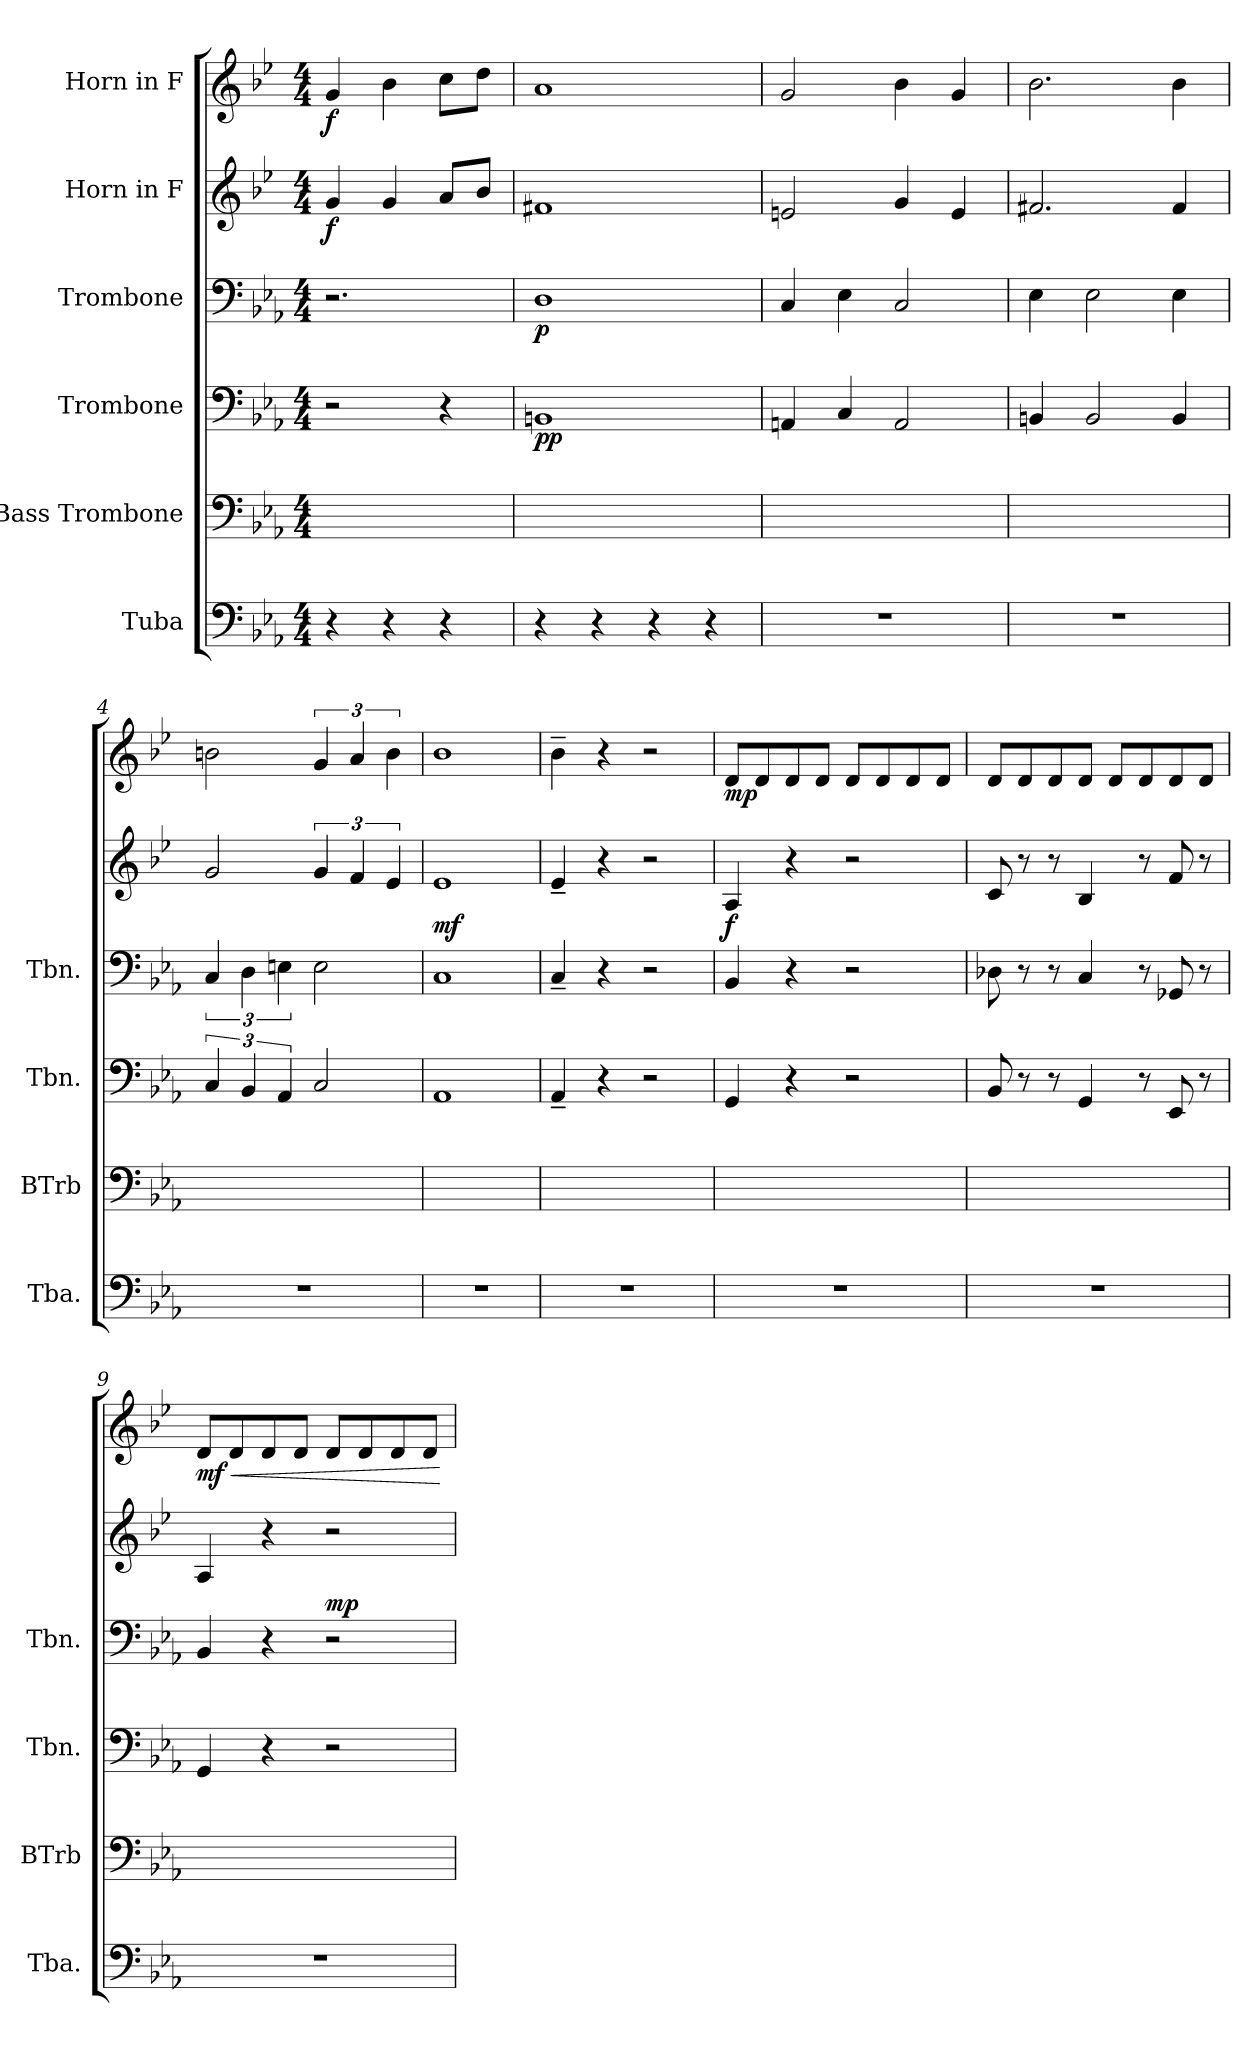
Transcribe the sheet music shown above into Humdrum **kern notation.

**kern	**kern	**kern	**dynam	**kern	**dynam	**kern	**dynam	**kern	**dynam
*part6	*part5	*part4	*part4	*part3	*part3	*part2	*part2	*part1	*part1
*staff6	*staff5	*staff4	*staff4	*staff3	*staff3	*staff2	*staff2	*staff1	*staff1
*I"Tuba	*I"Bass Trombone	*I"Trombone	*	*I"Trombone	*	*I"Horn in F	*	*I"Horn in F	*
*I'Tba.	*I'BTrb	*I'Tbn.	*	*I'Tbn.	*	*	*	*	*
*clefF4	*clefF4	*clefF4	*	*clefF4	*	*clefG2	*	*clefG2	*
*	*	*	*	*	*	*ITrd4c7	*	*ITrd4c7	*
*k[b-e-a-]	*k[b-e-a-]	*k[b-e-a-]	*	*k[b-e-a-]	*	*k[b-e-a-]	*	*k[b-e-a-]	*
*M4/4	*M4/4	*M4/4	*	*M4/4	*	*M4/4	*	*M4/4	*
*MM80	*MM80	*MM80	*	*MM80	*	*MM80	*	*MM80	*
=	=	=	=	=	=	=	=	=	=
!	!	!	!	!	!	!	!LO:DY:b	!	!LO:DY:b
4r	2ryy	2r	.	2.r	.	4c/	f	4c/	f
4r	.	.	.	.	.	4c/	.	4e-\	.
4r	4ryy	4r	.	.	.	8d/L	.	8f\L	.
.	.	.	.	.	.	8e-/J	.	8g\J	.
=1	=1	=1	=1	=1	=1	=1	=1	=1	=1
!	!	!	!LO:DY:b	!	!	!	!	!	!
!	!	!	!LO:DY:n=1:b	!	!LO:DY:b	!	!	!	!
4r	1ryy	1BBn	p p	1D	p	1Bn	.	1d	.
4r	.	.	.	.	.	.	.	.	.
4r	.	.	.	.	.	.	.	.	.
4r	.	.	.	.	.	.	.	.	.
=2	=2	=2	=2	=2	=2	=2	=2	=2	=2
1r	1ryy	4AAn/	.	4C/	.	2An/	.	2c/	.
.	.	4C/	.	4E-\	.	.	.	.	.
.	.	2AA/	.	2C/	.	4c/	.	4e-\	.
.	.	.	.	.	.	4A/	.	4c/	.
=3	=3	=3	=3	=3	=3	=3	=3	=3	=3
1r	1ryy	4BBn/	.	4E-\	.	2.Bn/	.	2.e-\	.
.	.	2BB/	.	2E-\	.	.	.	.	.
.	.	4BB/	.	4E-\	.	4B/	.	4e-\	.
=4	=4	=4	=4	=4	=4	=4	=4	=4	=4
1r	1ryy	6C/	.	6C/	.	2c/	.	2en\	.
.	.	6BB-/	.	6D\	.	.	.	.	.
.	.	6AA-/	.	6En\	.	.	.	.	.
.	.	2C/	.	2E\	.	6c/	.	6c/	.
.	.	.	.	.	.	6B-/	.	6d/	.
.	.	.	.	.	.	6A-/	.	6e\	.
=5	=5	=5	=5	=5	=5	=5	=5	=5	=5
!	!	!	!	!	!	!	!LO:DY:b	!	!
1r	1ryy	1AA-	.	1C	.	1A-	mf	1e-i	.
=6	=6	=6	=6	=6	=6	=6	=6	=6	=6
1r	1ryy	4AA-~/	.	4C~/	.	4A-~/	.	4e-~\	.
.	.	4r	.	4r	.	4r	.	4r	.
.	.	2r	.	2r	.	2r	.	2r	.
!!LO:PB:g=z
=7	=7	=7	=7	=7	=7	=7	=7	=7	=7
!	!	!	!	!	!	!	!LO:DY:b	!	!LO:DY:b
1r	1ryy	4GG/	.	4BB-/	.	4D/	f	8G/L	mp
.	.	.	.	.	.	.	.	8G/	.
.	.	4r	.	4r	.	4r	.	8G/	.
.	.	.	.	.	.	.	.	8G/J	.
.	.	2r	.	2r	.	2r	.	8G/L	.
.	.	.	.	.	.	.	.	8G/	.
.	.	.	.	.	.	.	.	8G/	.
.	.	.	.	.	.	.	.	8G/J	.
=8	=8	=8	=8	=8	=8	=8	=8	=8	=8
1r	1ryy	8BB-/	.	8D-X\	.	8F/	.	8G/L	.
.	.	8r	.	8r	.	8r	.	8G/	.
.	.	8r	.	8r	.	8r	.	8G/	.
.	.	4GG/	.	4C/	.	4E-/	.	8G/J	.
.	.	.	.	.	.	.	.	8G/L	.
.	.	8r	.	8r	.	8r	.	8G/	.
.	.	8EE-/	.	8GG-X/	.	8B-/	.	8G/	.
.	.	8r	.	8r	.	8r	.	8G/J	.
=9	=9	=9	=9	=9	=9	=9	=9	=9	=9
!	!	!	!	!	!	!	!	!	!LO:HP:b
!	!	!	!	!	!	!	!	!	!LO:DY:n=1:b
1r	1ryy	4GG/	.	4BB-/	.	4D/	.	8G/L	< mf
.	.	.	.	.	.	.	.	8G/	.
.	.	4r	.	4r	.	4r	.	8G/	.
.	.	.	.	.	.	.	.	8G/J	.
!	!	!	!	!	!LO:DY:a	!	!	!	!
.	.	2r	.	2r	mp	2r	.	8G/L	.
.	.	.	.	.	.	.	.	8G/	.
.	.	.	.	.	.	.	.	8G/	.
.	.	.	.	.	.	.	.	8G/J	.
.	.	.	.	.	.	.	.	.	[
=	=	=	=	=	=	=	=	=	=
*-	*-	*-	*-	*-	*-	*-	*-	*-	*-
